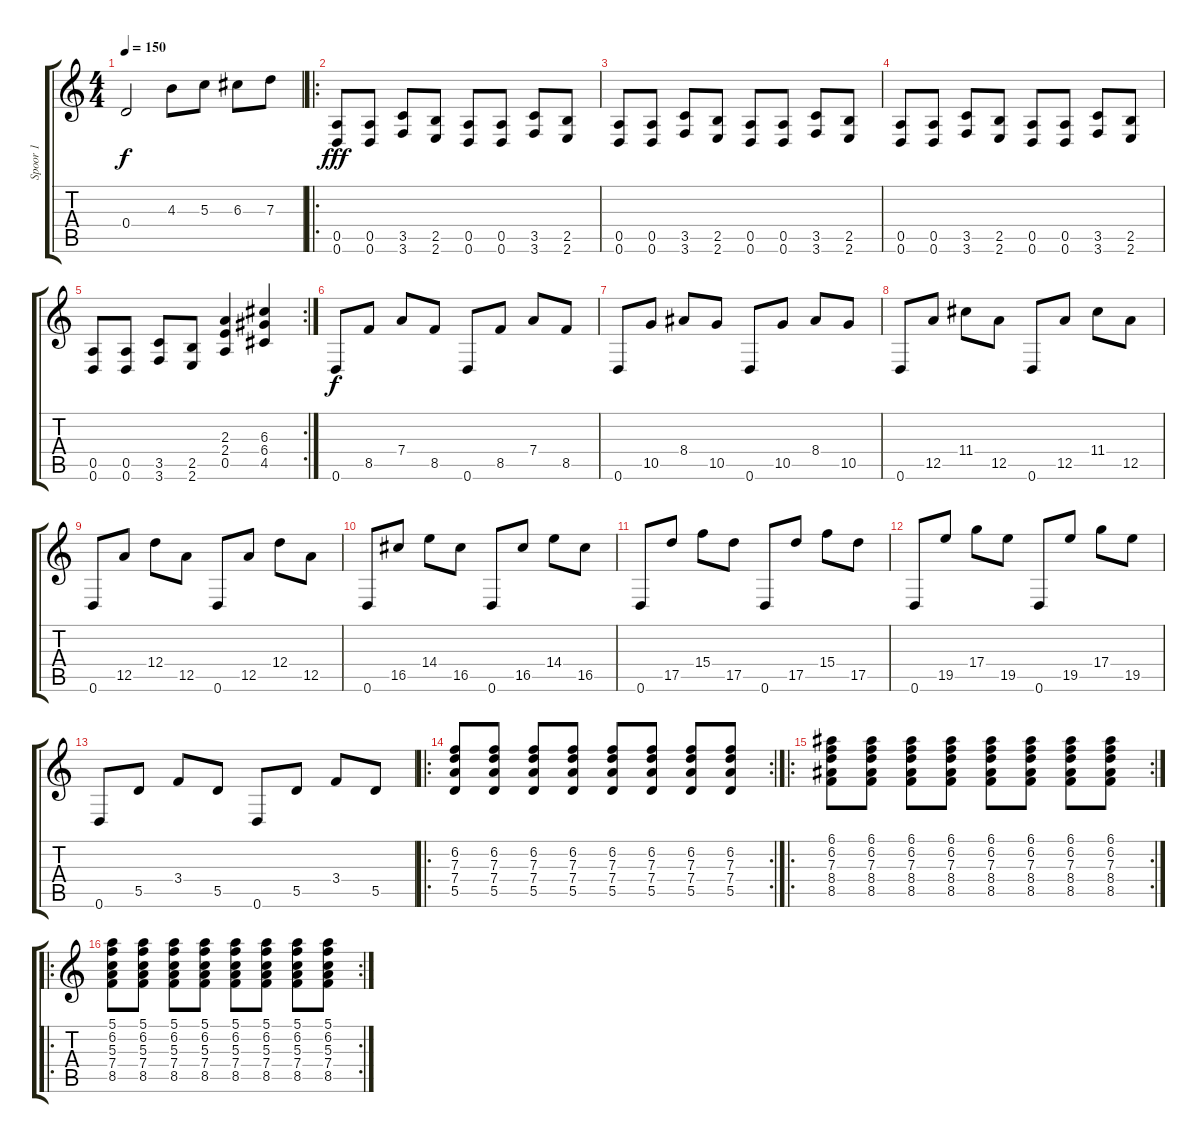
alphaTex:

\track ("Spoor 1" "Spoor 1") {instrument overdrivenguitar}
\staff {score tabs}
\tuning (E4 B3 G3 D3 A2 D2) {hide}
\ts (4 4)
\tempo 150
\clef g2
\ks c
0.4.2{dy f} 4.3.8 5.3.8 6.3.8 7.3.8 |
\ro
(0.5 0.6).8{dy fff} (0.5 0.6).8 (3.5 3.6).8 (2.5 2.6).8 (0.5 0.6).8 (0.5 0.6).8 (3.5 3.6).8 (2.5 2.6).8 |
(0.5 0.6).8 (0.5 0.6).8 (3.5 3.6).8 (2.5 2.6).8 (0.5 0.6).8 (0.5 0.6).8 (3.5 3.6).8 (2.5 2.6).8 |
(0.5 0.6).8 (0.5 0.6).8 (3.5 3.6).8 (2.5 2.6).8 (0.5 0.6).8 (0.5 0.6).8 (3.5 3.6).8 (2.5 2.6).8 |
\rc 2
(0.5 0.6).8 (0.5 0.6).8 (3.5 3.6).8 (2.5 2.6).8 (2.3 2.4 0.5).4 (6.3 6.4 4.5).4 |
0.6.8{dy f} 8.5.8 7.4.8 8.5.8 0.6.8 8.5.8 7.4.8 8.5.8 |
0.6.8 10.5.8 8.4.8 10.5.8 0.6.8 10.5.8 8.4.8 10.5.8 |
0.6.8 12.5.8 11.4.8 12.5.8 0.6.8 12.5.8 11.4.8 12.5.8 |
0.6.8 12.5.8 12.4.8 12.5.8 0.6.8 12.5.8 12.4.8 12.5.8 |
0.6.8 16.5.8 14.4.8 16.5.8 0.6.8 16.5.8 14.4.8 16.5.8 |
0.6.8 17.5.8 15.4.8 17.5.8 0.6.8 17.5.8 15.4.8 17.5.8 |
0.6.8 19.5.8 17.4.8 19.5.8 0.6.8 19.5.8 17.4.8 19.5.8 |
0.6.8 5.5.8 3.4.8 5.5.8 0.6.8 5.5.8 3.4.8 5.5.8 |
\ro
\rc 2
(6.2 7.3 7.4 5.5).8 (6.2 7.3 7.4 5.5).8 (6.2 7.3 7.4 5.5).8 (6.2 7.3 7.4 5.5).8 (6.2 7.3 7.4 5.5).8 (6.2 7.3 7.4 5.5).8 (6.2 7.3 7.4 5.5).8 (6.2 7.3 7.4 5.5).8 |
\ro
\rc 2
(6.1 6.2 7.3 8.4 8.5).8 (6.1 6.2 7.3 8.4 8.5).8 (6.1 6.2 7.3 8.4 8.5).8 (6.1 6.2 7.3 8.4 8.5).8 (6.1 6.2 7.3 8.4 8.5).8 (6.1 6.2 7.3 8.4 8.5).8 (6.1 6.2 7.3 8.4 8.5).8 (6.1 6.2 7.3 8.4 8.5).8 |
\ro
\rc 2
(5.1 6.2 5.3 7.4 8.5).8 (5.1 6.2 5.3 7.4 8.5).8 (5.1 6.2 5.3 7.4 8.5).8 (5.1 6.2 5.3 7.4 8.5).8 (5.1 6.2 5.3 7.4 8.5).8 (5.1 6.2 5.3 7.4 8.5).8 (5.1 6.2 5.3 7.4 8.5).8 (5.1 6.2 5.3 7.4 8.5).8
